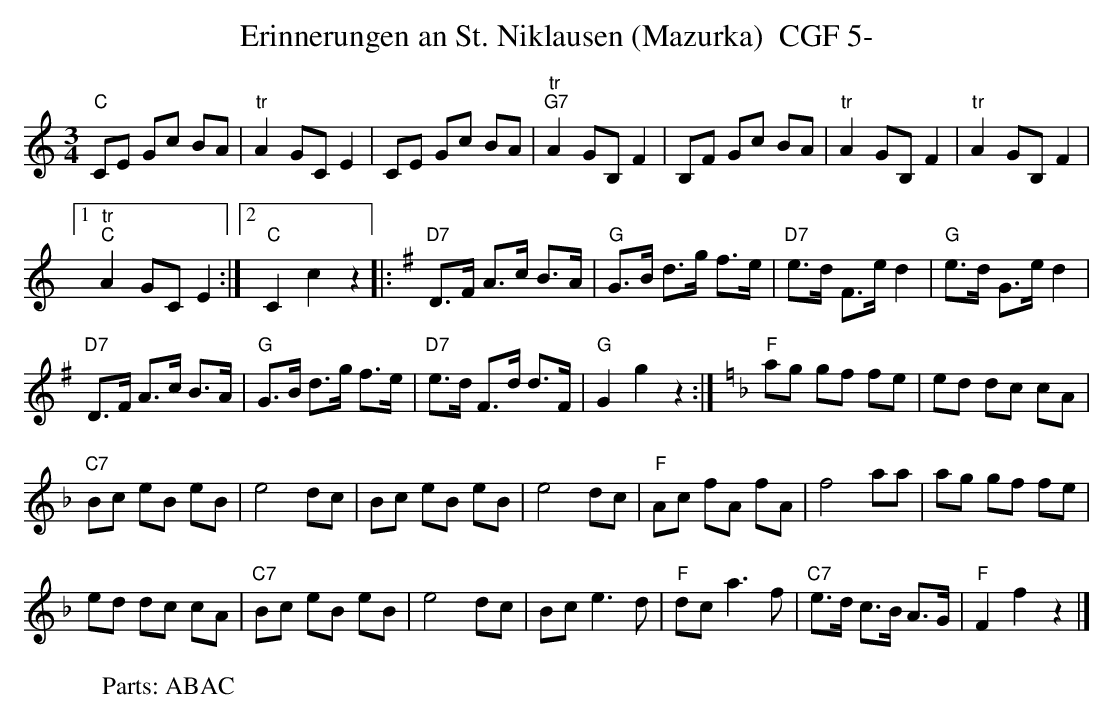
X:1
T:Erinnerungen an St. Niklausen (Mazurka)  CGF 5-
M:3/4
L:1/8
K:C %%MIDI gchordon
"C"CE Gc BA | "tr"A2GCE2 | CE Gc BA | "tr""G7"A2 GB,F2 | B,F Gc BA | "tr"A2 GB,F2 | "tr"A2 GB,F2 |1
"tr""C"A2 GCE2 :|2 "C"C2c2z2 |: [K:G] "D7"D>F A>c B>A | "G"G>B d>g f>e | "D7"e>d F>ed2 | "G"e>d G>ed2 |
"D7"D>F A>c B>A | "G"G>B d>g f>e | "D7"e>d F>d d>F | "G"G2g2z2 :| [K:F] "F"ag gf fe | ed dc cA |
"C7"Bc eB eB | e4dc | Bc eB eB | e4dc | "F"Ac fA fA | f4aa | ag gf fe |
ed dc cA | "C7"Bc eB eB | e4dc | Bce3d | "F"dc a3f | "C7"e>d c>B A>G | "F"F2f2z2 |]
W:Parts: ABAC
